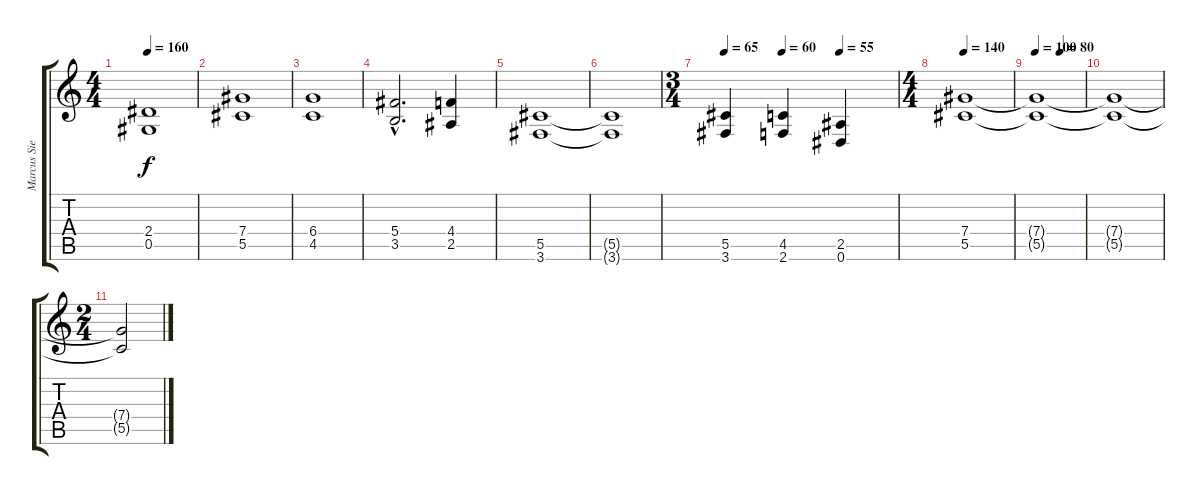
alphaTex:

\track ("Marcus Siepen" "Marcus Sie") {instrument distortionguitar}
\staff {score tabs}
\tuning (Eb4 Bb3 Gb3 Db3 Ab2 Eb2) {hide}
\ts (4 4)
\tempo 160
\clef g2
\ks c
(2.4{t} 0.5{t}).1{dy f} |
(7.4 5.5).1 |
(6.4 4.5).1 |
(5.4{hac} 3.5{hac}).2{d} (4.4 2.5).4 |
(5.5 3.6).1 |
(5.5{t} 3.6{t}).1 |
\ts (3 4)
\tempo 65
\tempo (60 0.3333333333333333)
\tempo (55 0.6666666666666666)
(5.5 3.6).4 (4.5 2.6).4 (2.5 0.6).4 |
\ts (4 4)
\tempo 140
(7.4 5.5).1 |
\tempo 100
\tempo (80 0.5)
(7.4{t} 5.5{t}).1 |
(7.4{t} 5.5{t}).1 |
\ts (2 4)
(7.4{t} 5.5{t}).2
